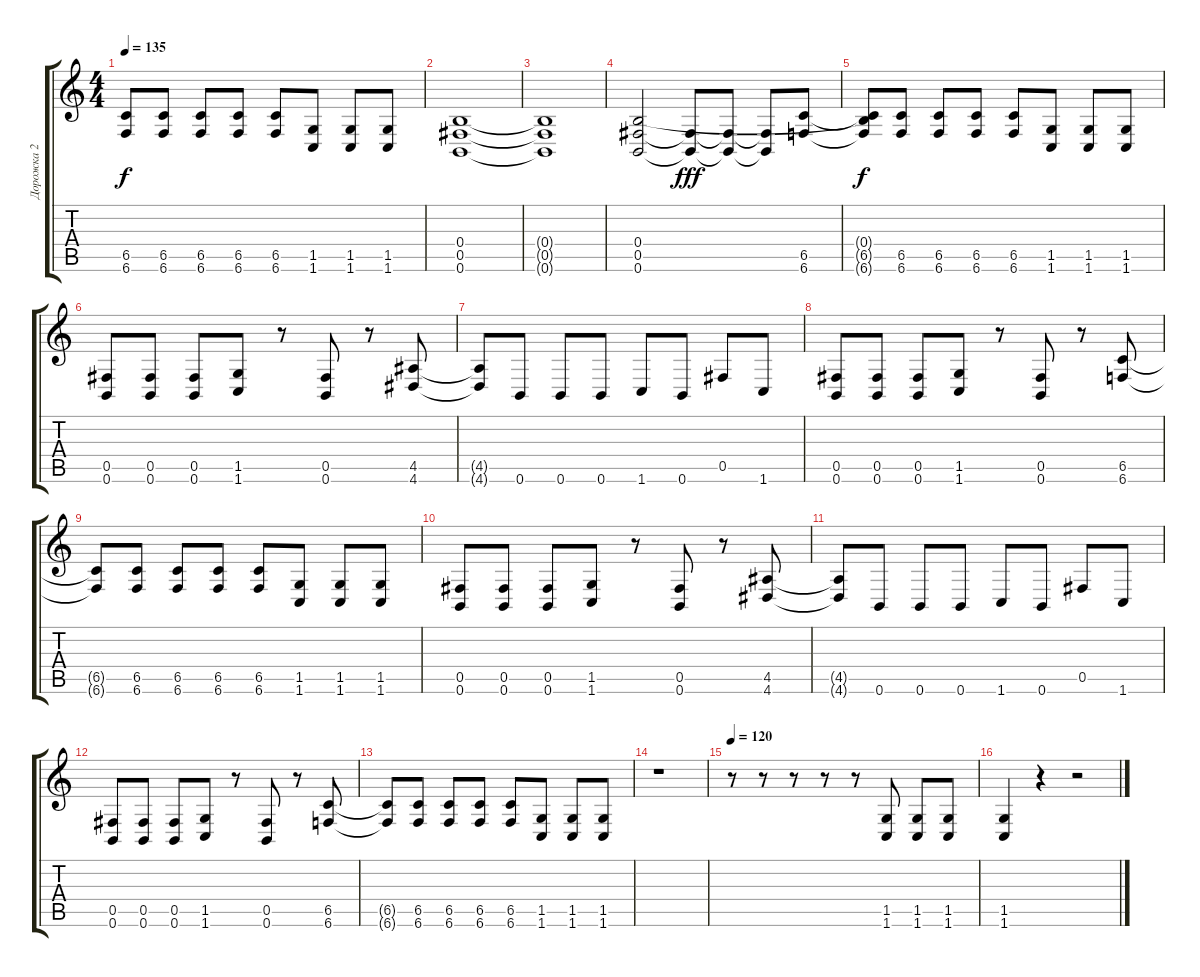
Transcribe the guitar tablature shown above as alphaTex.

\track ("Дорожка 2" "Дорожка 2") {instrument distortionguitar}
\staff {score tabs}
\tuning (Db4 Ab3 E3 B2 Gb2 B1) {hide}
\ts (4 4)
\tempo 135
\clef g2
\ks c
(6.5{t} 6.6{t}).8{dy f} (6.5 6.6).8 (6.5 6.6).8 (6.5 6.6).8 (6.5 6.6).8 (1.5 1.6).8 (1.5 1.6).8 (1.5 1.6).8 |
(0.4 0.5 0.6).1 |
(0.4{t} 0.5{t} 0.6{t}).1 |
(0.4 0.5 0.6).2 (0.5{t} 0.6{t}).8{dy fff} (0.5{t} 0.6{t}).8 (0.5{t} 0.6{t}).8 (6.5 6.6).8 |
(0.4{t} 6.5{t} 6.6{t}).8{dy f} (6.5 6.6).8 (6.5 6.6).8 (6.5 6.6).8 (6.5 6.6).8 (1.5 1.6).8 (1.5 1.6).8 (1.5 1.6).8 |
(0.5 0.6).8 (0.5 0.6).8 (0.5 0.6).8 (1.5 1.6).8 r.8 (0.5 0.6).8 r.8 (4.5 4.6).8 |
(4.5{t} 4.6{t}).8 0.6.8 0.6.8 0.6.8 1.6.8 0.6.8 0.5.8 1.6.8 |
(0.5 0.6).8 (0.5 0.6).8 (0.5 0.6).8 (1.5 1.6).8 r.8 (0.5 0.6).8 r.8 (6.5 6.6).8 |
(6.5{t} 6.6{t}).8 (6.5 6.6).8 (6.5 6.6).8 (6.5 6.6).8 (6.5 6.6).8 (1.5 1.6).8 (1.5 1.6).8 (1.5 1.6).8 |
(0.5 0.6).8 (0.5 0.6).8 (0.5 0.6).8 (1.5 1.6).8 r.8 (0.5 0.6).8 r.8 (4.5 4.6).8 |
(4.5{t} 4.6{t}).8 0.6.8 0.6.8 0.6.8 1.6.8 0.6.8 0.5.8 1.6.8 |
(0.5 0.6).8 (0.5 0.6).8 (0.5 0.6).8 (1.5 1.6).8 r.8 (0.5 0.6).8 r.8 (6.5 6.6).8 |
(6.5{t} 6.6{t}).8 (6.5 6.6).8 (6.5 6.6).8 (6.5 6.6).8 (6.5 6.6).8 (1.5 1.6).8 (1.5 1.6).8 (1.5 1.6).8 |
r.1 |
\tempo 120
r.8 r.8 r.8 r.8 r.8 (1.5 1.6).8 (1.5 1.6).8 (1.5 1.6).8 |
(1.5 1.6).4 r.4 r.2
